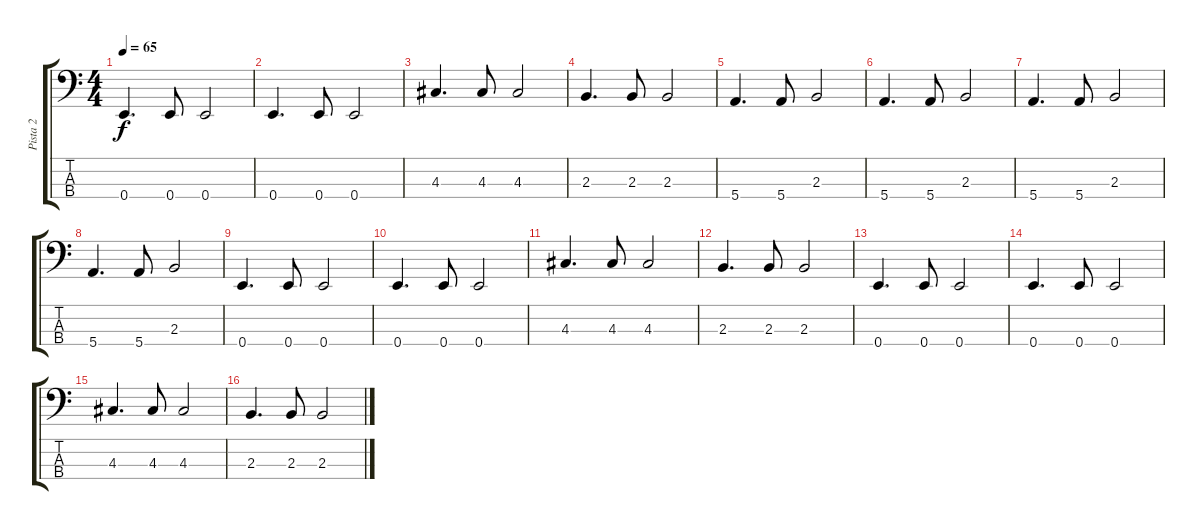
\track ("Pista 2" "Pista 2") {instrument electricbassfinger}
\staff {score tabs}
\tuning (G2 D2 A1 E1) {hide}
\ts (4 4)
\tempo 65
\clef f4
\ks c
0.4.4{d dy f} 0.4.8 0.4.2 |
0.4.4{d} 0.4.8 0.4.2 |
4.3.4{d} 4.3.8 4.3.2 |
2.3.4{d} 2.3.8 2.3.2 |
5.4.4{d} 5.4.8 2.3.2 |
5.4.4{d} 5.4.8 2.3.2 |
5.4.4{d} 5.4.8 2.3.2 |
5.4.4{d} 5.4.8 2.3.2 |
0.4.4{d} 0.4.8 0.4.2 |
0.4.4{d} 0.4.8 0.4.2 |
4.3.4{d} 4.3.8 4.3.2 |
2.3.4{d} 2.3.8 2.3.2 |
0.4.4{d} 0.4.8 0.4.2 |
0.4.4{d} 0.4.8 0.4.2 |
4.3.4{d} 4.3.8 4.3.2 |
2.3.4{d} 2.3.8 2.3.2
